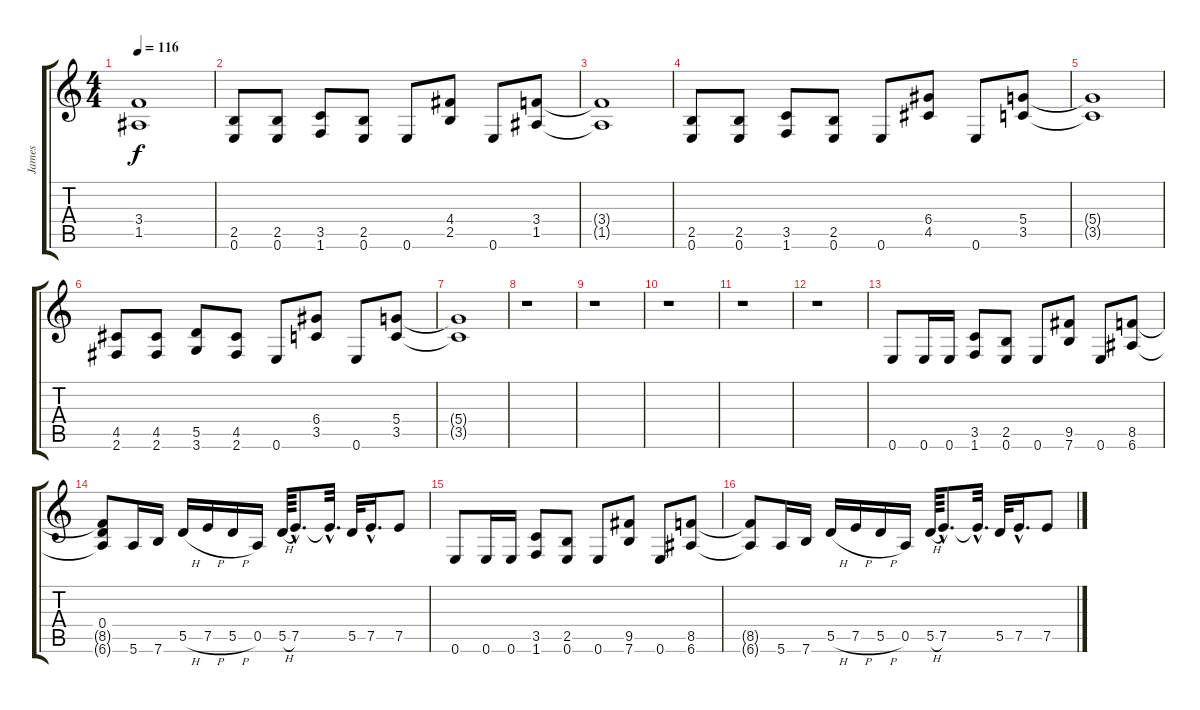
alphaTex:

\track ("James" "James") {instrument distortionguitar}
\staff {score tabs}
\tuning (E4 B3 G3 D3 A2 E2) {hide}
\ts (4 4)
\tempo 116
\clef g2
\ks c
(3.4{t} 1.5{t}).1{dy f} |
(2.5 0.6).8 (2.5 0.6).8 (3.5 1.6).8 (2.5 0.6).8 0.6.8 (4.4 2.5).8 0.6.8 (3.4 1.5).8 |
(3.4{t} 1.5{t}).1 |
(2.5 0.6).8 (2.5 0.6).8 (3.5 1.6).8 (2.5 0.6).8 0.6.8 (6.4 4.5).8 0.6.8 (5.4 3.5).8 |
(5.4{t} 3.5{t}).1 |
(4.5 2.6).8 (4.5 2.6).8 (5.5 3.6).8 (4.5 2.6).8 0.6.8 (6.4 3.5).8 0.6.8 (5.4 3.5).8 |
(5.4{t} 3.5{t}).1 |
r.1 |
r.1 |
r.1 |
r.1 |
r.1 |
0.6.8 0.6.16 0.6.16 (3.5 1.6).8 (2.5 0.6).8 0.6.8 (9.5 7.6).8 0.6.8 (8.5 6.6).8 |
(0.4 8.5{t} 6.6{t}).8 5.6.16 7.6.16 5.5{h}.16 7.5{h}.16 5.5{h}.16 0.5.16 5.5{h}.64 7.5{hac}.8{d} 7.5{hac t}.32{d} 5.5.32 7.5{hac}.16{d} 7.5.8 |
0.6.8 0.6.16 0.6.16 (3.5 1.6).8 (2.5 0.6).8 0.6.8 (9.5 7.6).8 0.6.8 (8.5 6.6).8 |
(8.5{t} 6.6{t}).8 5.6.16 7.6.16 5.5{h}.16 7.5{h}.16 5.5{h}.16 0.5.16 5.5{h}.64 7.5{hac}.8{d} 7.5{hac t}.32{d} 5.5.32 7.5{hac}.16{d} 7.5{ss}.8
